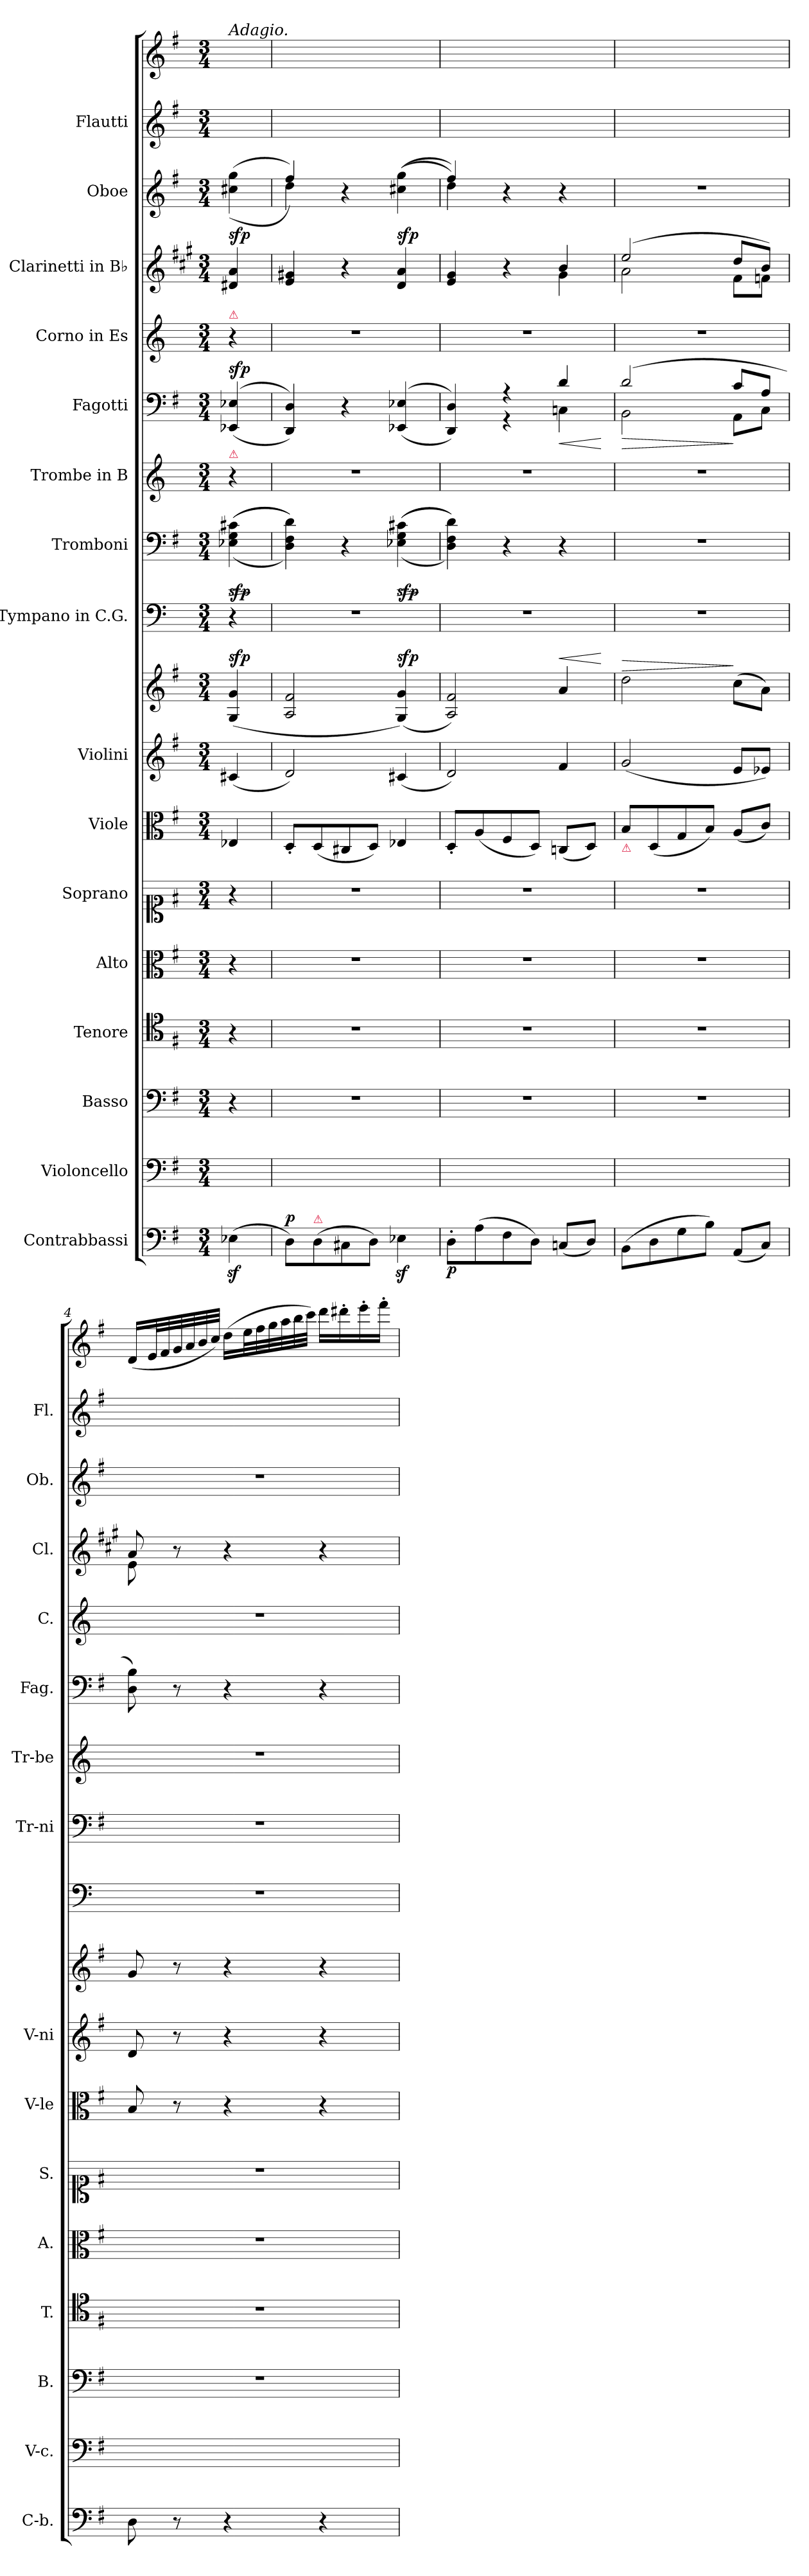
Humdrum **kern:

**kern	**dynam	**kern	**kern	**kern	**kern	**kern	**kern	**kern	**kern	**dynam	**kern	**kern	**dynam	**kern	**kern	**dynam	**kern	**kern	**kern	**dynam	**kern	**kern
*part16	*part16	*part15	*part14	*part13	*part12	*part11	*part10	*part9	*part9	*part9	*part8	*part7	*part7	*part6	*part5	*part5	*part4	*part3	*part2	*part2	*part1	*part1
*staff18	*staff18	*staff17	*staff16	*staff15	*staff14	*staff13	*staff12	*staff11	*staff10	*staff10/11	*staff9	*staff8	*staff8	*staff7	*staff6	*staff6	*staff5	*staff4	*staff3	*staff3	*staff2	*staff1
*I"Contrabbassi	*	*I"Violoncello	*I"Basso	*I"Tenore	*I"Alto	*I"Soprano	*I"Viole	*I"Violini	*	*	*I"Tympano in C.G.	*I"Tromboni	*	*I"Trombe in B	*I"Fagotti	*	*I"Corno in Es	*I"Clarinetti in B♭	*I"Oboe	*	*I"Flautti	*
*I'C-b.	*	*I'V-c.	*I'B.	*I'T.	*I'A.	*I'S.	*I'V-le	*I'V-ni	*	*	*	*I'Tr-ni	*	*I'Tr-be	*I'Fag.	*	*I'C.	*I'Cl.	*I'Ob.	*	*I'Fl.	*
*clefF4	*	*clefF4	*clefF4	*clefC4	*clefC3	*clefC1	*clefC3	*clefG2	*clefG2	*	*clefF4	*clefF4	*	*clefG2	*clefF4	*	*clefG2	*clefG2	*clefG2	*	*clefG2	*clefG2
*	*	*	*	*	*	*	*	*	*	*	*	*	*	*ITrd1c2	*	*	*ITrd5c9	*ITrd1c2	*	*	*	*
*k[f#]	*	*k[f#]	*k[f#]	*k[f#]	*k[f#]	*k[f#]	*k[f#]	*k[f#]	*k[f#]	*	*k[]	*k[f#]	*	*k[b-e-]	*k[f#]	*	*k[b-e-a-]	*k[f#]	*k[f#]	*	*k[f#]	*k[f#]
*M3/4	*	*M3/4	*M3/4	*M3/4	*M3/4	*M3/4	*M3/4	*M3/4	*M3/4	*	*M3/4	*M3/4	*	*M3/4	*M3/4	*	*M3/4	*M3/4	*M3/4	*	*M3/4	*M3/4
=	=	=	=	=	=	=	=	=	=	=	=	=	=	=	=	=	=	=	=	=	=	=
!	!	!	!	!	!	!	!	!	!	!	!	!	!	!	!	!	!	!	!	!	!	!LO:TX:a:i:t=Adagio.
!	!	!	!	!	!	!	!	!	!	!	!	!	!	!	!	!	!LO:TX:a:color=crimson:t=⚠	!	!	!	!	!
!	!	!	!	!	!	!	!	!	!	!	!	!	!	!LO:TX:a:color=crimson:t=⚠	!	!	!	!	!	!	!	!
!	!	!	!	!	!	!	!	!	!	!LO:DY:a	!	!	!LO:HP:b	!	!	!LO:DY:a	!	!	!	!	!	!
(4E-Xz>\	.	4ryy	4r	4r	4r	4r	4E-X/	(4c#X/	(>4G/ 4g/	sfp	4r	(>(>(>4E-X\ 4G\ 4c#X\	> sfp	4r	(<(>4EE-X/ 4E-X/	sfp	4r	4c#X/ 4g/	(<(>4cc#X\ 4gg\	sfp	4ryy	4ryy
.	.	.	.	.	.	.	.	.	.	.	.	.	]	.	.	.	.	.	.	.	.	.
=1	=1	=1	=1	=1	=1	=1	=1	=1	=1	=1	=1	=1	=1	=1	=1	=1	=1	=1	=1	=1	=1	=1
*	*	*	*	*	*	*	*	*	*	*	*	*	*	*	*	*	*	*	*^	*	*	*
!	!LO:DY:a	!	!	!	!	!	!	!	!	!	!	!	!	!	!	!	!	!	!	!	!	!	!
8D\L)	p	2.ryy	2.r	2.r	2.r	2.r	8D'/L	2d/)	2A/ 2f#/	.	2.r	4D\ 4F#\ 4d\)))	.	2.r	4DD/ 4D/))	.	2.r	4d/ 4f#X/	4ff#/))	4dd\	.	2.ryy	2.ryy
!LO:TX:a:color=crimson:t=⚠	!	!	!	!	!	!	!	!	!	!	!	!	!	!	!	!	!	!	!	!	!	!	!
(8D\	.	.	.	.	.	.	(8D/	.	.	.	.	.	.	.	.	.	.	.	.	.	.	.	.
8C#X\	.	.	.	.	.	.	8C#X/	.	.	.	.	4r	.	.	4r	.	.	4r	4r	2ryy	.	.	.
8D\J)	.	.	.	.	.	.	8D/J)	.	.	.	.	.	.	.	.	.	.	.	.	.	.	.	.
!	!	!	!	!	!	!	!	!	!	!LO:DY:a	!	!	!LO:HP:b	!	!	!	!	!	!	!	!	!	!
4E-Xz\	.	.	.	.	.	.	4E-X/	(4c#X/	(>4G/ 4g/)	sfp	.	(>(>(>4E-X\ 4G\ 4c#X\	> sfp	.	(<(>4EE-X/ 4E-X/	.	.	4c/ 4g/	(>(>4cc#X\ 4gg\	.	sfp	.	.
*	*	*	*	*	*	*	*	*	*	*	*	*	*	*	*	*	*	*	*v	*v	*	*	*
.	.	.	.	.	.	.	.	.	.	.	.	.	]	.	.	.	.	.	.	.	.	.
=2	=2	=2	=2	=2	=2	=2	=2	=2	=2	=2	=2	=2	=2	=2	=2	=2	=2	=2	=2	=2	=2	=2
*	*	*	*	*	*	*	*	*	*	*	*	*	*	*	*^	*	*	*^	*^	*	*	*
8D'\L	p	2.ryy	2.r	2.r	2.r	2.r	8D'/L	2d/)	2A/ 2f#/)	.	2.r	4D\ 4F#\ 4d\)))	.	2.r	4DD/ 4D/))	4ryy	.	2.r	4d/ 4f#/	4ryy	4ff#/)	4dd\)	.	2.ryy	2.ryy
(8A\	.	.	.	.	.	.	(8A/	.	.	.	.	.	.	.	.	.	.	.	.	.	.	.	.	.	.
8F#\	.	.	.	.	.	.	8F#/	.	.	.	.	4r	.	.	4r	4r	.	.	4r	4ryy	4r	4ryy	.	.	.
8D\J)	.	.	.	.	.	.	8D/J)	.	.	.	.	.	.	.	.	.	.	.	.	.	.	.	.	.	.
!	!	!	!	!	!	!	!	!	!	!LO:HP:a	!	!	!	!	!	!	!LO:HP:b	!	!	!	!	!	!	!	!
(8Cn/L	.	.	.	.	.	.	(8Cn/L	4f#/	4a/	<	.	4r	.	.	4d/	4Cn\	<	.	4a/	4f#\	4r	4ryy	.	.	.
8D/J)	.	.	.	.	.	.	8D/J)	.	.	.	.	.	.	.	.	.	.	.	.	.	.	.	.	.	.
*	*	*	*	*	*	*	*	*	*	*	*	*	*	*	*	*	*	*	*v	*v	*	*	*	*	*
*	*	*	*	*	*	*	*	*	*	*	*	*	*	*	*v	*v	*	*	*	*v	*v	*	*	*
.	.	.	.	.	.	.	.	.	.	[	.	.	.	.	.	[	.	.	.	.	.	.
=3	=3	=3	=3	=3	=3	=3	=3	=3	=3	=3	=3	=3	=3	=3	=3	=3	=3	=3	=3	=3	=3	=3
!	!	!	!	!	!	!	!LO:TX:b:color=crimson:t=⚠	!	!	!	!	!	!	!	!	!	!	!	!	!	!	!
!	!	!	!	!	!	!	!	!	!	!LO:HP:a	!	!	!	!	!	!LO:HP:b	!	!	!	!	!	!
*	*	*	*	*	*	*	*	*	*	*	*	*	*	*	*^	*	*	*^	*	*	*	*
(8BB\L	.	2.ryy	2.r	2.r	2.r	2.r	8B/L	(>2g/	2dd\	>	2.r	2.r	.	2.r	(2d/	2BB\	>	2.r	(2dd/	2g\	2.r	.	2.ryy	2.ryy
8D\	.	.	.	.	.	.	(8D/	.	.	.	.	.	.	.	.	.	.	.	.	.	.	.	.	.
8G\	.	.	.	.	.	.	8G/	.	.	.	.	.	.	.	.	.	.	.	.	.	.	.	.	.
8B\J)	.	.	.	.	.	.	8B/J)	.	.	.	.	.	.	.	.	.	.	.	.	.	.	.	.	.
(8AA/L	.	.	.	.	.	.	(8A/L	8e/L	(8cc\L	]	.	.	.	.	8c/L	8AA\L	]	.	8cc/L	8e\L	.	.	.	.
8C/J)	.	.	.	.	.	.	8c/J)	8e-X/J)	8a\J)	.	.	.	.	.	8A/J	8C\J	.	.	8a/J)	8e-X\J	.	.	.	.
*	*	*	*	*	*	*	*	*	*	*	*	*	*	*	*v	*v	*	*	*	*	*	*	*	*
=4	=4	=4	=4	=4	=4	=4	=4	=4	=4	=4	=4	=4	=4	=4	=4	=4	=4	=4	=4	=4	=4	=4	=4
8D\	.	2.ryy	2.r	2.r	2.r	2.r	8B/	8d/	8g/	.	2.r	2.r	.	2.r	8D\ 8B\)	.	2.r	8g/	8d\	2.r	.	2.ryy	(16d/LL
.	.	.	.	.	.	.	.	.	.	.	.	.	.	.	.	.	.	.	.	.	.	.	32e/L
.	.	.	.	.	.	.	.	.	.	.	.	.	.	.	.	.	.	.	.	.	.	.	32f#/
8r	.	.	.	.	.	.	8r	8r	8r	.	.	.	.	.	8r	.	.	8r	8ryy	.	.	.	32g/
.	.	.	.	.	.	.	.	.	.	.	.	.	.	.	.	.	.	.	.	.	.	.	32a/
.	.	.	.	.	.	.	.	.	.	.	.	.	.	.	.	.	.	.	.	.	.	.	32b/
.	.	.	.	.	.	.	.	.	.	.	.	.	.	.	.	.	.	.	.	.	.	.	32cc/JJJ)
4r	.	.	.	.	.	.	4r	4r	4r	.	.	.	.	.	4r	.	.	4r	2ryy	.	.	.	(16dd\LL
.	.	.	.	.	.	.	.	.	.	.	.	.	.	.	.	.	.	.	.	.	.	.	32ee\L
.	.	.	.	.	.	.	.	.	.	.	.	.	.	.	.	.	.	.	.	.	.	.	32ff#\
.	.	.	.	.	.	.	.	.	.	.	.	.	.	.	.	.	.	.	.	.	.	.	32gg\
.	.	.	.	.	.	.	.	.	.	.	.	.	.	.	.	.	.	.	.	.	.	.	32aa\
.	.	.	.	.	.	.	.	.	.	.	.	.	.	.	.	.	.	.	.	.	.	.	32bb\
.	.	.	.	.	.	.	.	.	.	.	.	.	.	.	.	.	.	.	.	.	.	.	32ccc\JJJ)
4r	.	.	.	.	.	.	4r	4r	4r	.	.	.	.	.	4r	.	.	4r	.	.	.	.	16ddd\LL
.	.	.	.	.	.	.	.	.	.	.	.	.	.	.	.	.	.	.	.	.	.	.	16ddd#X'\
.	.	.	.	.	.	.	.	.	.	.	.	.	.	.	.	.	.	.	.	.	.	.	16eee'\
.	.	.	.	.	.	.	.	.	.	.	.	.	.	.	.	.	.	.	.	.	.	.	16fff#'\JJ
*	*	*	*	*	*	*	*	*	*	*	*	*	*	*	*	*	*	*v	*v	*	*	*	*
=	=	=	=	=	=	=	=	=	=	=	=	=	=	=	=	=	=	=	=	=	=	=
*-	*-	*-	*-	*-	*-	*-	*-	*-	*-	*-	*-	*-	*-	*-	*-	*-	*-	*-	*-	*-	*-	*-
